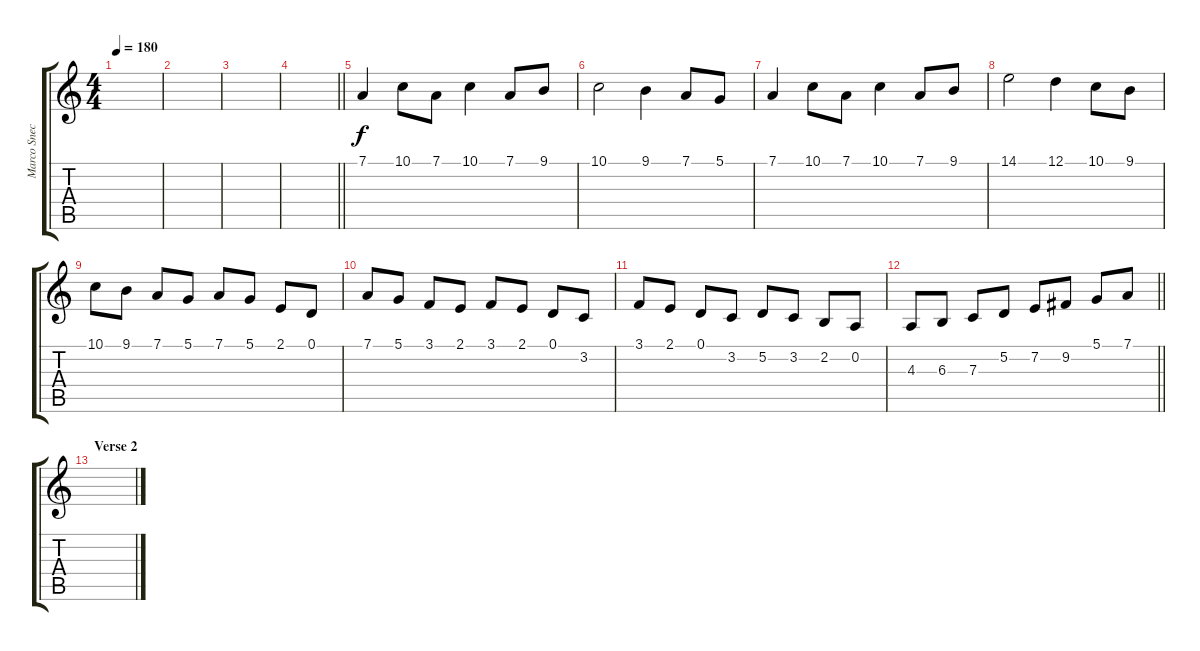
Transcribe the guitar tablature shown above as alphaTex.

\track ("Marco Sneck 2" "Marco Snec") {instrument stringensemble1 bank 255}
\staff {score tabs}
\tuning (D4 A3 F3 C3 G2 D2) {hide}
\ts (4 4)
\tempo 180
\clef g2
\ks c
|
|
|
\barLineRight lightlight
|
\section ("" "")
7.1.4 10.1.8 7.1.8 10.1.4 7.1.8 9.1.8 |
10.1.2 9.1.4 7.1.8 5.1.8 |
7.1.4 10.1.8 7.1.8 10.1.4 7.1.8 9.1.8 |
14.1.2 12.1.4 10.1.8 9.1.8 |
10.1.8 9.1.8 7.1.8 5.1.8 7.1.8 5.1.8 2.1.8 0.1.8 |
7.1.8 5.1.8 3.1.8 2.1.8 3.1.8 2.1.8 0.1.8 3.2.8 |
3.1.8 2.1.8 0.1.8 3.2.8 5.2.8 3.2.8 2.2.8 0.2.8 |
\barLineRight lightlight
4.3.8 6.3.8 7.3.8 5.2.8 7.2.8 9.2.8 5.1.8 7.1.8 |
\section ("" "Verse 2")
